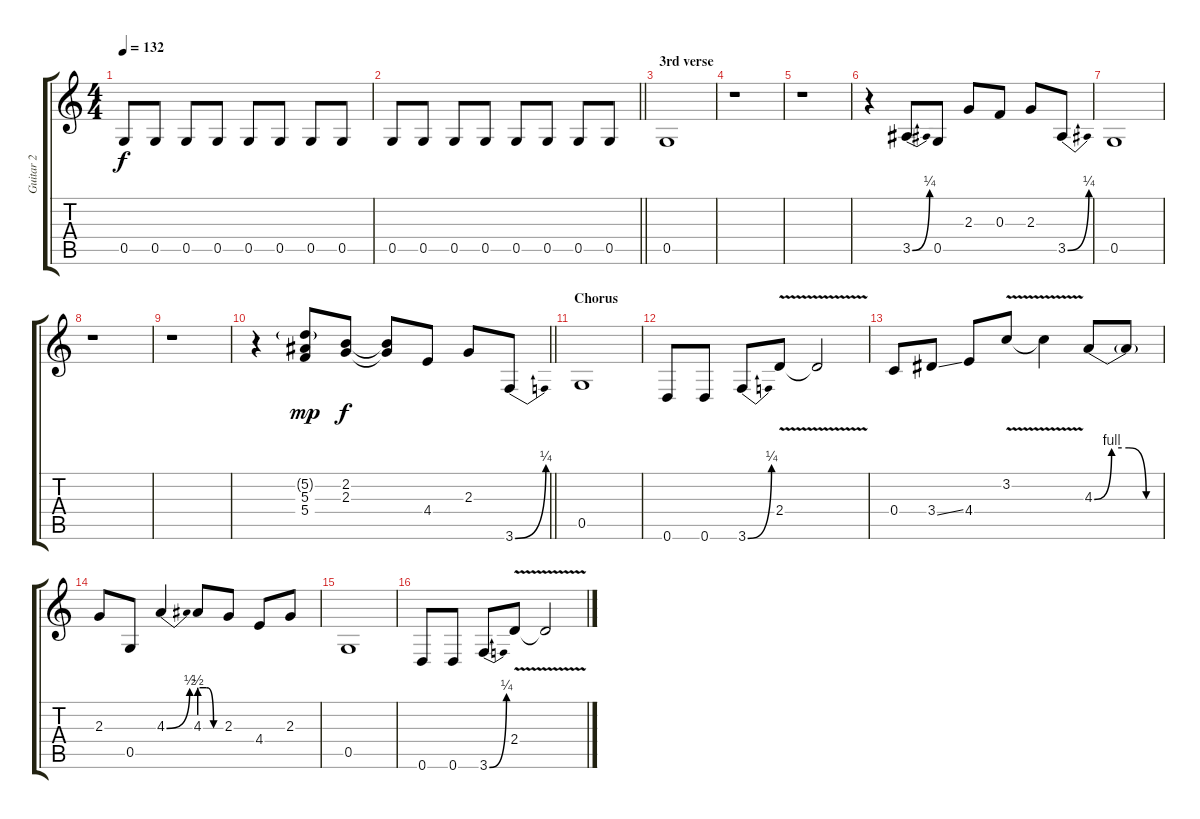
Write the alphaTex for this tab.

\track ("Guitar 2" "Guitar 2") {instrument overdrivenguitar}
\staff {score tabs}
\tuning (D4 A3 F3 C3 G2 D2) {hide}
\ts (4 4)
\tempo 132
\clef g2
\ks c
0.5.8{dy f} 0.5.8 0.5.8 0.5.8 0.5.8 0.5.8 0.5.8 0.5.8 |
\barLineRight lightlight
0.5.8 0.5.8 0.5.8 0.5.8 0.5.8 0.5.8 0.5.8 0.5.8 |
\section ("" "3rd verse")
0.5.1 |
r.1 |
r.1 |
r.4 3.5{be (bend 0 0 60 1)}.8 0.5.8 2.3.8 0.3.8 2.3.8 3.5{be (bend 0 0 60 1)}.8 |
0.5.1 |
r.1 |
r.1 |
\barLineRight lightlight
r.4 (5.2{g} 5.3 5.4).8{dy mp} (2.2 2.3).8{dy f} (2.2{t} 2.3{t}).8 4.4.8 2.3.8 3.6{be (bend 0 0 60 1)}.8 |
\section ("" "Chorus")
0.5.1 |
0.6.8 0.6.8 3.6{be (bend 0 0 60 1)}.8 2.4{v}.8 2.4{t}.2 |
0.4.8 3.4{ss}.8 4.4.8 3.2{v}.8 3.2{t}.4 4.3{be (custom 0 0 15 4 30 4 45 0 60 0)}.8 4.3{t}.8 |
2.3.8 0.5.8 4.3{be (bend 0 0 60 2)}.4 4.3{be (custom 0 2 20 2 40 0 60 0)}.8 2.3.8 4.4.8 2.3.8 |
0.5.1 |
0.6.8 0.6.8 3.6{be (bend 0 0 60 1)}.8 2.4{v}.8 2.4{t}.2
